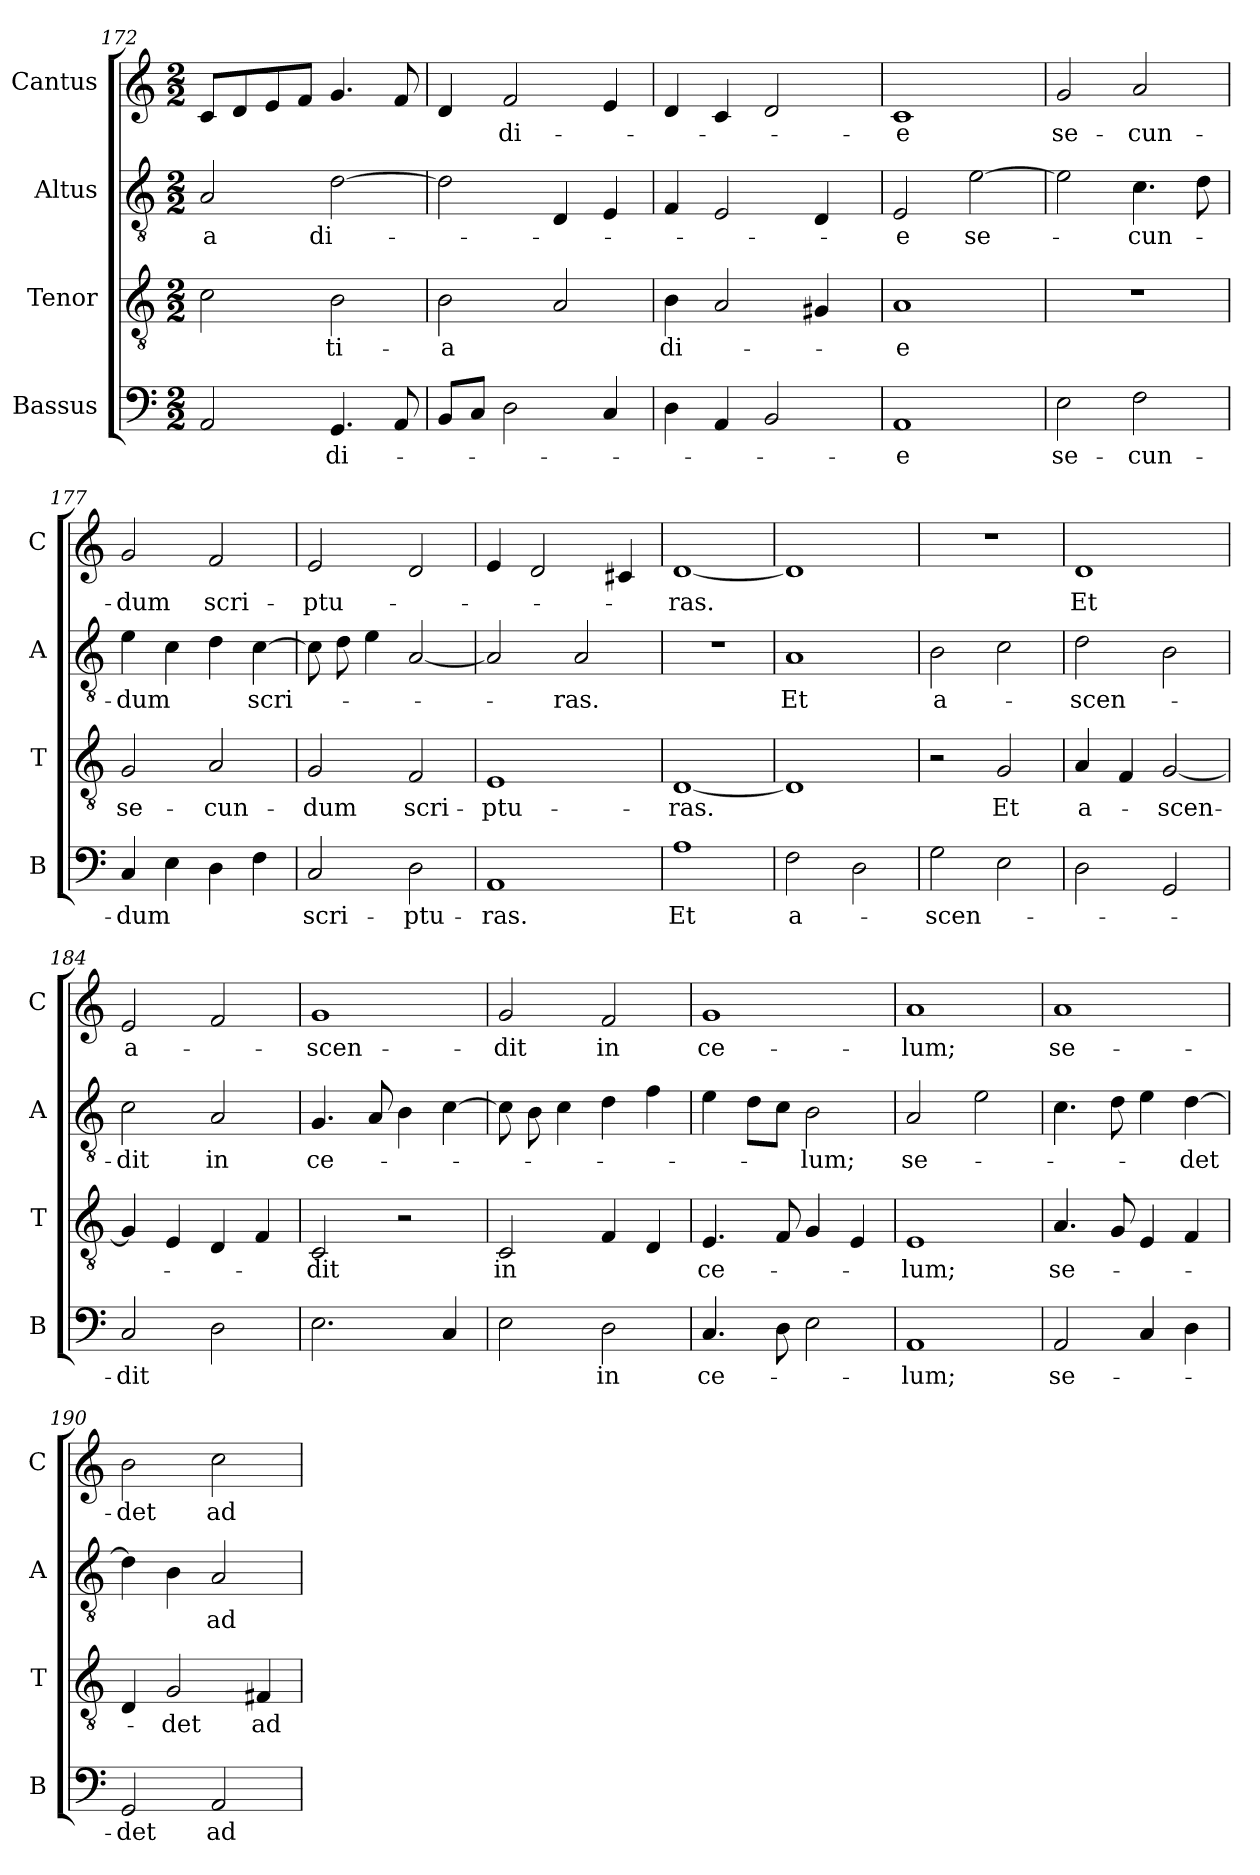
**kern	**text	**kern	**text	**kern	**text	**kern	**text
*part4	*part4	*part3	*part3	*part2	*part2	*part1	*part1
*staff4	*staff4	*staff3	*staff3	*staff2	*staff2	*staff1	*staff1
*I"Bassus	*	*I"Tenor	*	*I"Altus	*	*I"Cantus	*
*I'B	*	*I'T	*	*I'A	*	*I'C	*
*clefF4	*	*clefGv2	*	*clefGv2	*	*clefG2	*
*k[]	*	*k[]	*	*k[]	*	*k[]	*
*M2/2	*	*M2/2	*	*M2/2	*	*M2/2	*
=172	=172	=172	=172	=172	=172	=172	=172
!	!	!	!	!	!LO:LY:i	!	!
2AA	.	2c	.	2A	-a	8cL	.
.	.	.	.	.	.	8d	.
.	.	.	.	.	.	8e	.
.	.	.	.	.	.	8fJ	.
!	!LO:LY:i	!	!	!	!LO:LY:i	!	!
4.GG	di-	2B	-ti-	[2d	di-	4.g	.
8AA	.	.	.	.	.	8f	.
=173	=173	=173	=173	=173	=173	=173	=173
8BBL	.	2B	-a	2d]	.	4d	.
8CJ	.	.	.	.	.	.	.
2D	.	.	.	.	.	2f	di-
.	.	2A	.	4D	.	.	.
4C	.	.	.	4E	.	4e	.
=174	=174	=174	=174	=174	=174	=174	=174
4D	.	4B	di-	4F	.	4d	.
4AA	.	2A	.	2E	.	4c	.
2BB	.	.	.	.	.	2d	.
.	.	4G#X	.	4D	.	.	.
=175	=175	=175	=175	=175	=175	=175	=175
!	!LO:LY:i	!	!	!	!LO:LY:i	!	!
1AA	-e	1A	-e	2E	-e	1c	-e
!	!	!	!	!	!LO:LY:i	!	!
.	.	.	.	[2e	se-	.	.
=176	=176	=176	=176	=176	=176	=176	=176
2E	se-	1r	.	2e]	.	2g	se-
2F	-cun-	.	.	4.c	-cun-	2a	-cun-
.	.	.	.	8d	.	.	.
=177	=177	=177	=177	=177	=177	=177	=177
4C	-dum	2G	se-	4e	-dum	2g	-dum
4E	.	.	.	4c	.	.	.
4D	.	2A	-cun-	4d	.	2f	scri-
!	!	!	!	!	!LO:LY:i	!	!
4F	.	.	.	[4c	scri-	.	.
=178	=178	=178	=178	=178	=178	=178	=178
!	!LO:LY:i	!	!	!	!	!	!
2C	scri-	2G	-dum	8c]	.	2e	-ptu-
.	.	.	.	8d	.	.	.
.	.	.	.	4e	.	.	.
!	!LO:LY:i	!	!LO:LY:i	!	!	!	!
2D	-ptu-	2F	scri-	[2A	.	2d	.
=179	=179	=179	=179	=179	=179	=179	=179
!	!LO:LY:i	!	!LO:LY:i	!	!	!	!
1AA	-ras.	1E	-ptu-	2A]	.	4e	.
.	.	.	.	.	.	2d	.
!	!	!	!	!	!LO:LY:i	!	!
.	.	.	.	2A	-ras.	.	.
.	.	.	.	.	.	4c#X	.
=180	=180	=180	=180	=180	=180	=180	=180
!	!	!	!LO:LY:i	!	!	!	!
1A	Et	[1D	-ras.	1r	.	[1d	-ras.
=181	=181	=181	=181	=181	=181	=181	=181
2F	a-	1D]	.	1A	Et	1d]	.
2D	.	.	.	.	.	.	.
=182	=182	=182	=182	=182	=182	=182	=182
2G	-scen-	2r	.	2B	a-	1r	.
2E	.	2G	Et	2c	.	.	.
=183	=183	=183	=183	=183	=183	=183	=183
2D	.	4A	a-	2d	-scen-	1d	Et
.	.	4F	.	.	.	.	.
2GG	.	[2G	-scen-	2B	.	.	.
=184	=184	=184	=184	=184	=184	=184	=184
2C	-dit	4G]	.	2c	-dit	2e	a-
.	.	4E	.	.	.	.	.
!	!	!	!	!	!LO:LY:i	!	!
2D	.	4D	.	2A	in	2f	.
.	.	4F	.	.	.	.	.
=185	=185	=185	=185	=185	=185	=185	=185
!	!	!	!	!	!LO:LY:i	!	!
2.E	.	2C	-dit	4.G	ce-	1g	-scen-
.	.	.	.	8A	.	.	.
.	.	2r	.	4B	.	.	.
4C	.	.	.	[4c	.	.	.
=186	=186	=186	=186	=186	=186	=186	=186
!	!	!	!LO:LY:i	!	!	!	!
2E	.	2C	in	8c]	.	2g	-dit
.	.	.	.	8B	.	.	.
.	.	.	.	4c	.	.	.
!	!LO:LY:i	!	!	!	!	!	!
2D	in	4F	.	4d	.	2f	in
.	.	4D	.	4f	.	.	.
=187	=187	=187	=187	=187	=187	=187	=187
!	!LO:LY:i	!	!LO:LY:i	!	!	!	!
4.C	ce-	4.E	ce-	4e	.	1g	ce-
.	.	.	.	8dL	.	.	.
8D	.	8F	.	8cJ	.	.	.
!	!	!	!	!	!LO:LY:i	!	!
2E	.	4G	.	2B	-lum;	.	.
.	.	4E	.	.	.	.	.
=188	=188	=188	=188	=188	=188	=188	=188
!	!LO:LY:i	!	!LO:LY:i	!	!	!	!
1AA	-lum;	1E	-lum;	2A	se-	1a	-lum;
.	.	.	.	2e	.	.	.
=189	=189	=189	=189	=189	=189	=189	=189
2AA	se-	4.A	se-	4.c	.	1a	se-
.	.	8G	.	8d	.	.	.
4C	.	4E	.	4e	.	.	.
4D	.	4F	.	[4d	-det	.	.
=190	=190	=190	=190	=190	=190	=190	=190
2GG	-det	4D	.	4d]	.	2b	-det
.	.	2G	-det	4B	.	.	.
!	!LO:LY:i	!	!	!	!LO:LY:i	!	!
2AA	ad	.	.	2A	ad	2cc	ad
!	!	!	!LO:LY:i	!	!	!	!
.	.	4F#X	ad	.	.	.	.
=	=	=	=	=	=	=	=
*-	*-	*-	*-	*-	*-	*-	*-
